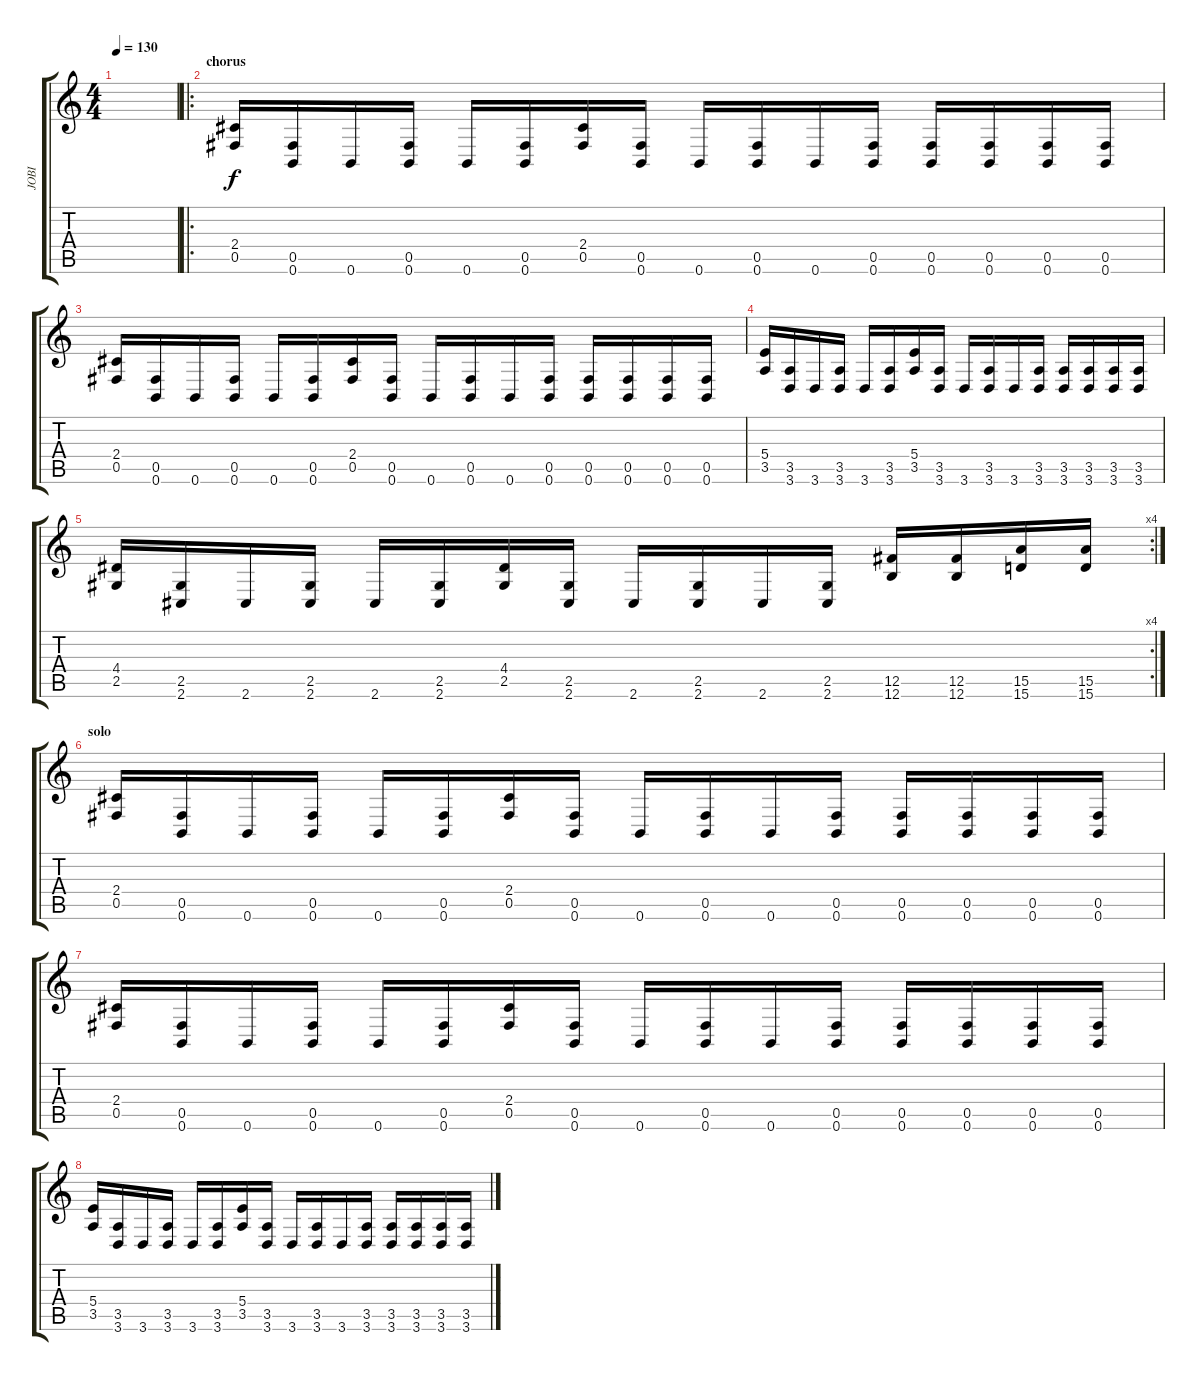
\track ("JOBI" "JOBI") {instrument distortionguitar}
\staff {score tabs}
\tuning (Db4 Ab3 E3 B2 Gb2 B1) {hide}
\ts (4 4)
\tempo 130
\clef g2
\ks c
|
\ro
\section ("" "chorus")
(2.4 0.5).16 (0.5 0.6).16 0.6.16 (0.5 0.6).16 0.6.16 (0.5 0.6).16 (2.4 0.5).16 (0.5 0.6).16 0.6.16 (0.5 0.6).16 0.6.16 (0.5 0.6).16 (0.5 0.6).16 (0.5 0.6).16 (0.5 0.6).16 (0.5 0.6).16 |
(2.4 0.5).16 (0.5 0.6).16 0.6.16 (0.5 0.6).16 0.6.16 (0.5 0.6).16 (2.4 0.5).16 (0.5 0.6).16 0.6.16 (0.5 0.6).16 0.6.16 (0.5 0.6).16 (0.5 0.6).16 (0.5 0.6).16 (0.5 0.6).16 (0.5 0.6).16 |
(5.4 3.5).16 (3.5 3.6).16 3.6.16 (3.5 3.6).16 3.6.16 (3.5 3.6).16 (5.4 3.5).16 (3.5 3.6).16 3.6.16 (3.5 3.6).16 3.6.16 (3.5 3.6).16 (3.5 3.6).16 (3.5 3.6).16 (3.5 3.6).16 (3.5 3.6).16 |
\rc 4
(4.4 2.5).16 (2.5 2.6).16 2.6.16 (2.5 2.6).16 2.6.16 (2.5 2.6).16 (4.4 2.5).16 (2.5 2.6).16 2.6.16 (2.5 2.6).16 2.6.16 (2.5 2.6).16 (12.5 12.6).16 (12.5 12.6).16 (15.5 15.6).16 (15.5 15.6).16 |
\section ("" "solo")
(2.4 0.5).16 (0.5 0.6).16 0.6.16 (0.5 0.6).16 0.6.16 (0.5 0.6).16 (2.4 0.5).16 (0.5 0.6).16 0.6.16 (0.5 0.6).16 0.6.16 (0.5 0.6).16 (0.5 0.6).16 (0.5 0.6).16 (0.5 0.6).16 (0.5 0.6).16 |
(2.4 0.5).16 (0.5 0.6).16 0.6.16 (0.5 0.6).16 0.6.16 (0.5 0.6).16 (2.4 0.5).16 (0.5 0.6).16 0.6.16 (0.5 0.6).16 0.6.16 (0.5 0.6).16 (0.5 0.6).16 (0.5 0.6).16 (0.5 0.6).16 (0.5 0.6).16 |
(5.4 3.5).16 (3.5 3.6).16 3.6.16 (3.5 3.6).16 3.6.16 (3.5 3.6).16 (5.4 3.5).16 (3.5 3.6).16 3.6.16 (3.5 3.6).16 3.6.16 (3.5 3.6).16 (3.5 3.6).16 (3.5 3.6).16 (3.5 3.6).16 (3.5 3.6).16
